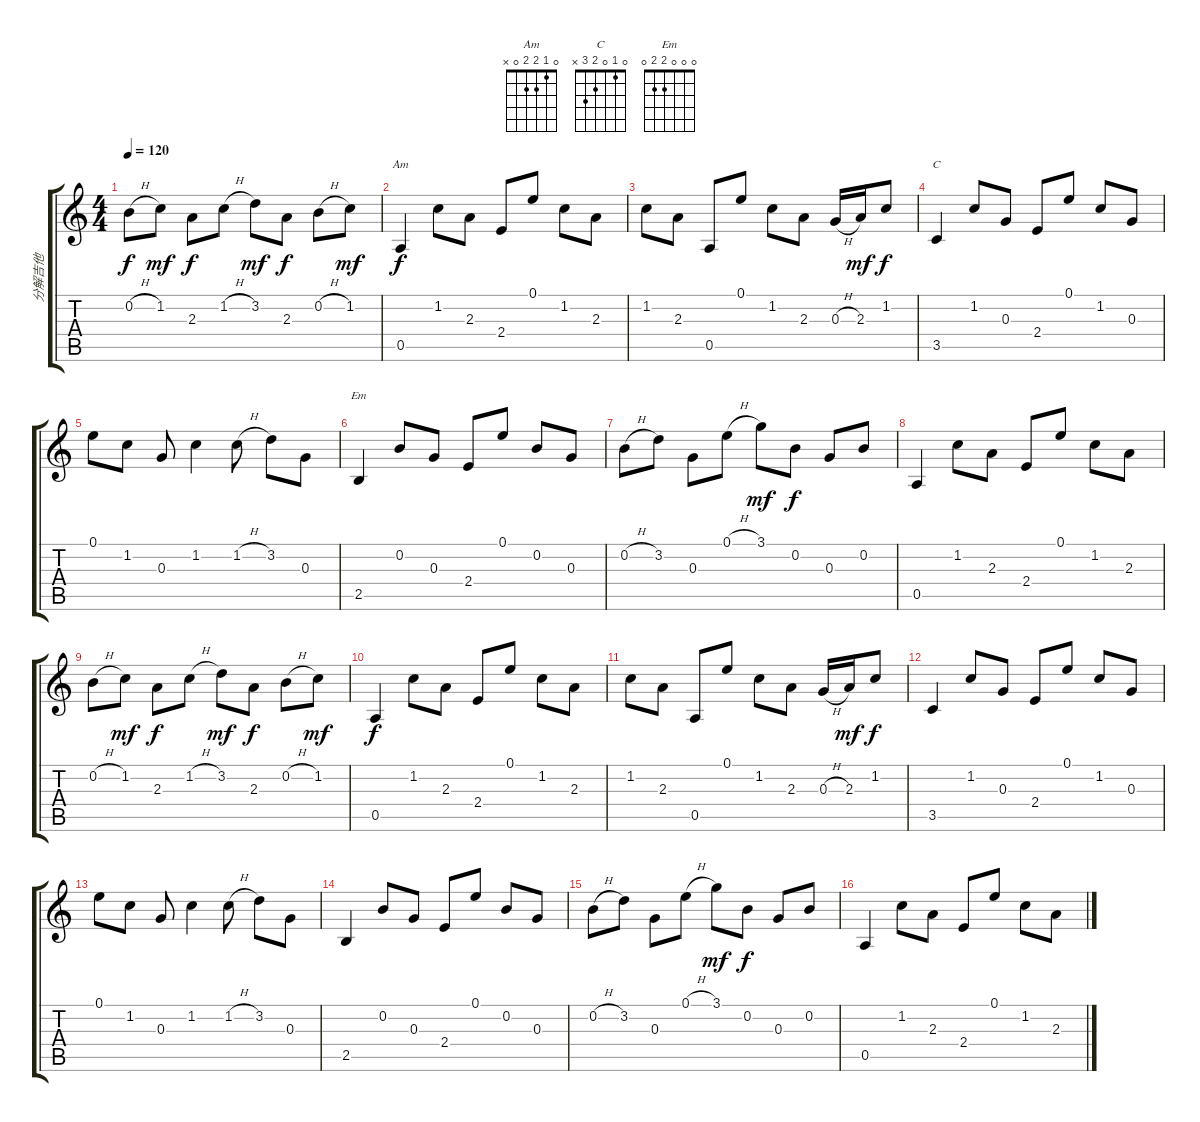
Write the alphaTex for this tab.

\track ("分解吉他" "分解吉他") {instrument acousticguitarsteel}
\staff {score tabs}
\tuning (E4 B3 G3 D3 A2 E2) {hide}
\chord ("Am" 0 1 2 2 0 x)
\chord ("C" 0 1 0 2 3 x)
\chord ("Em" 0 0 0 2 2 0)
\ts (4 4)
\tempo 120
\clef g2
\ks c
0.2{h}.8{dy f} 1.2.8{dy mf} 2.3.8{dy f} 1.2{h}.8 3.2.8{dy mf} 2.3.8{dy f} 0.2{h}.8 1.2.8{dy mf} |
0.5.4{ch "Am" dy f} 1.2.8 2.3.8 2.4.8 0.1.8 1.2.8 2.3.8 |
1.2.8 2.3.8 0.5.8 0.1.8 1.2.8 2.3.8 0.3{h}.16 2.3.16{dy mf} 1.2.8{dy f} |
3.5.4{ch "C"} 1.2.8 0.3.8 2.4.8 0.1.8 1.2.8 0.3.8 |
0.1.8 1.2.8 0.3.8 1.2.4 1.2{h}.8 3.2.8 0.3.8 |
2.5.4{ch "Em"} 0.2.8 0.3.8 2.4.8 0.1.8 0.2.8 0.3.8 |
0.2{h}.8 3.2.8 0.3.8 0.1{h}.8 3.1.8{dy mf} 0.2.8{dy f} 0.3.8 0.2.8 |
0.5.4 1.2.8 2.3.8 2.4.8 0.1.8 1.2.8 2.3.8 |
0.2{h}.8 1.2.8{dy mf} 2.3.8{dy f} 1.2{h}.8 3.2.8{dy mf} 2.3.8{dy f} 0.2{h}.8 1.2.8{dy mf} |
0.5.4{dy f} 1.2.8 2.3.8 2.4.8 0.1.8 1.2.8 2.3.8 |
1.2.8 2.3.8 0.5.8 0.1.8 1.2.8 2.3.8 0.3{h}.16 2.3.16{dy mf} 1.2.8{dy f} |
3.5.4 1.2.8 0.3.8 2.4.8 0.1.8 1.2.8 0.3.8 |
0.1.8 1.2.8 0.3.8 1.2.4 1.2{h}.8 3.2.8 0.3.8 |
2.5.4 0.2.8 0.3.8 2.4.8 0.1.8 0.2.8 0.3.8 |
0.2{h}.8 3.2.8 0.3.8 0.1{h}.8 3.1.8{dy mf} 0.2.8{dy f} 0.3.8 0.2.8 |
0.5.4 1.2.8 2.3.8 2.4.8 0.1.8 1.2.8 2.3.8
